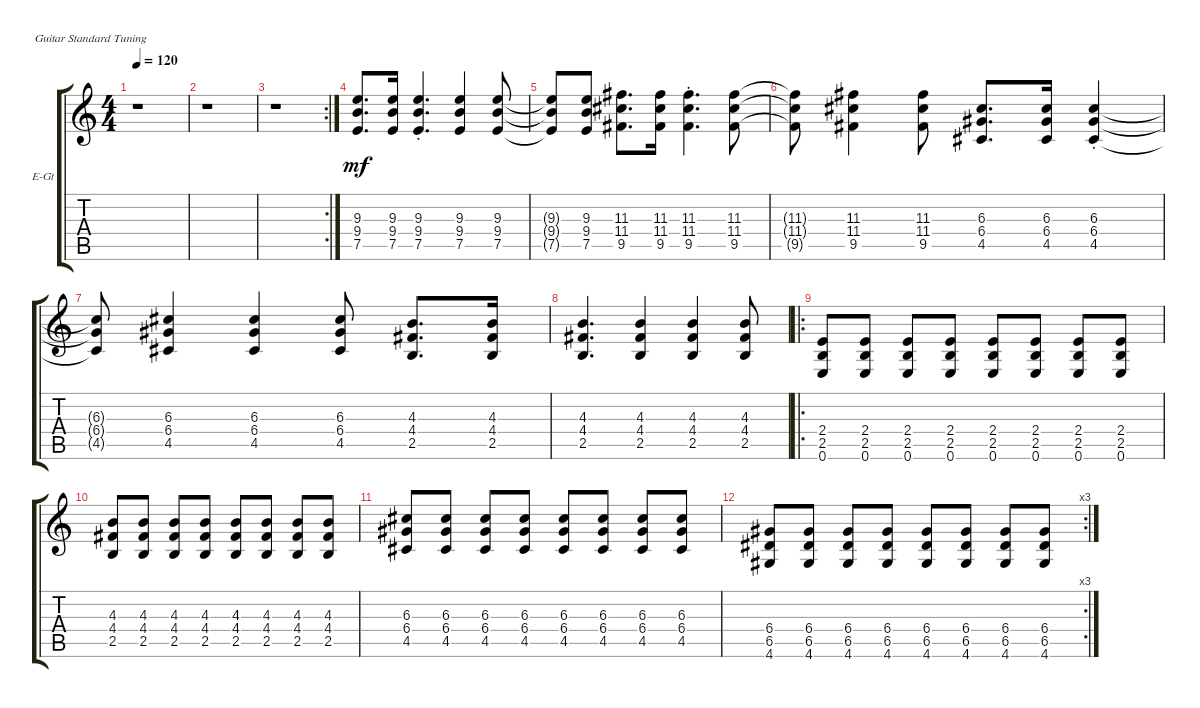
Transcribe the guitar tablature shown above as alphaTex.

\defaultSystemsLayout 4
\bracketExtendMode groupsimilarinstruments
\firstSystemTrackNameOrientation horizontal
\otherSystemsTrackNameOrientation horizontal
\track ("Electric Guitar" "E-Gt") {instrument electricguitarclean}
\staff {score tabs}
\tuning (E4 B3 G3 D3 A2 E2)
\ts (4 4)
\tempo 120
\clef g2
\ks c
r.1{dy mf} |
r.1 |
\rc 2
r.1 |
(7.5 9.4 9.3).8{d} (7.5 9.4 9.3).16 (7.5 9.4{st} 9.3).4{d} (7.5 9.4 9.3).4 (7.5 9.4 9.3).8 |
(7.5{t} 9.4{t} 9.3{t}).8 (7.5 9.4 9.3).8 (9.5 11.4 11.3).8{d} (9.5 11.4 11.3).16 (9.5 11.4{st} 11.3).4{d} (9.5 11.4 11.3).8 |
(9.5{t} 11.4{t} 11.3{t}).8 (9.5 11.4 11.3).4 (9.5 11.4 11.3).8 (4.5 6.4 6.3).8{d} (4.5 6.4 6.3).16 (4.5{st} 6.4 6.3).4 |
(4.5{t} 6.4{t} 6.3{t}).8 (4.5 6.4 6.3).4 (4.5 6.4 6.3).4 (4.5 6.4 6.3).8 (2.5 4.4 4.3).8{d} (2.5 4.4 4.3).16 |
(2.5 4.4 4.3).4{d} (2.5 4.4 4.3).4 (2.5 4.4 4.3).4 (2.5 4.4 4.3).8 |
\ro
(0.6 2.5 2.4).8 (0.6 2.5 2.4).8 (0.6 2.5 2.4).8 (0.6 2.5 2.4).8 (0.6 2.5 2.4).8 (0.6 2.5 2.4).8 (0.6 2.5 2.4).8 (0.6 2.5 2.4).8 |
(2.5 4.4 4.3).8 (2.5 4.4 4.3).8 (2.5 4.4 4.3).8 (2.5 4.4 4.3).8 (2.5 4.4 4.3).8 (2.5 4.4 4.3).8 (2.5 4.4 4.3).8 (2.5 4.4 4.3).8 |
(4.5 6.4 6.3).8 (4.5 6.4 6.3).8 (4.5 6.4 6.3).8 (4.5 6.4 6.3).8 (4.5 6.4 6.3).8 (4.5 6.4 6.3).8 (4.5 6.4 6.3).8 (4.5 6.4 6.3).8 |
\rc 3
(4.6 6.5 6.4).8 (4.6 6.5 6.4).8 (4.6 6.5 6.4).8 (4.6 6.5 6.4).8 (4.6 6.5 6.4).8 (4.6 6.5 6.4).8 (4.6 6.5 6.4).8 (4.6 6.5 6.4).8
